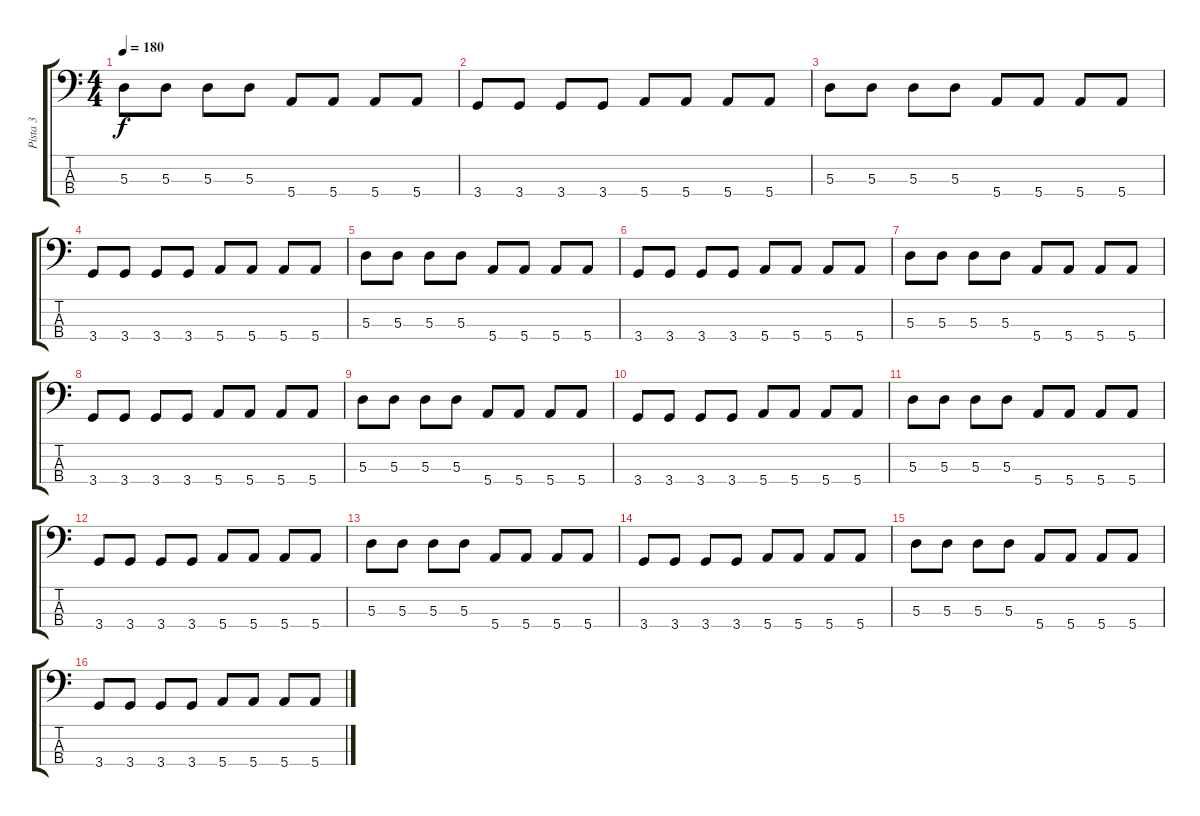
\track ("Pista 3" "Pista 3") {instrument electricbassfinger}
\staff {score tabs}
\tuning (G2 D2 A1 E1) {hide}
\ts (4 4)
\tempo 180
\clef f4
\ks c
5.3.8{dy f} 5.3.8 5.3.8 5.3.8 5.4.8 5.4.8 5.4.8 5.4.8 |
3.4.8 3.4.8 3.4.8 3.4.8 5.4.8 5.4.8 5.4.8 5.4.8 |
5.3.8 5.3.8 5.3.8 5.3.8 5.4.8 5.4.8 5.4.8 5.4.8 |
3.4.8 3.4.8 3.4.8 3.4.8 5.4.8 5.4.8 5.4.8 5.4.8 |
5.3.8 5.3.8 5.3.8 5.3.8 5.4.8 5.4.8 5.4.8 5.4.8 |
3.4.8 3.4.8 3.4.8 3.4.8 5.4.8 5.4.8 5.4.8 5.4.8 |
5.3.8 5.3.8 5.3.8 5.3.8 5.4.8 5.4.8 5.4.8 5.4.8 |
3.4.8 3.4.8 3.4.8 3.4.8 5.4.8 5.4.8 5.4.8 5.4.8 |
5.3.8 5.3.8 5.3.8 5.3.8 5.4.8 5.4.8 5.4.8 5.4.8 |
3.4.8 3.4.8 3.4.8 3.4.8 5.4.8 5.4.8 5.4.8 5.4.8 |
5.3.8 5.3.8 5.3.8 5.3.8 5.4.8 5.4.8 5.4.8 5.4.8 |
3.4.8 3.4.8 3.4.8 3.4.8 5.4.8 5.4.8 5.4.8 5.4.8 |
5.3.8 5.3.8 5.3.8 5.3.8 5.4.8 5.4.8 5.4.8 5.4.8 |
3.4.8 3.4.8 3.4.8 3.4.8 5.4.8 5.4.8 5.4.8 5.4.8 |
5.3.8 5.3.8 5.3.8 5.3.8 5.4.8 5.4.8 5.4.8 5.4.8 |
3.4.8 3.4.8 3.4.8 3.4.8 5.4.8 5.4.8 5.4.8 5.4.8
